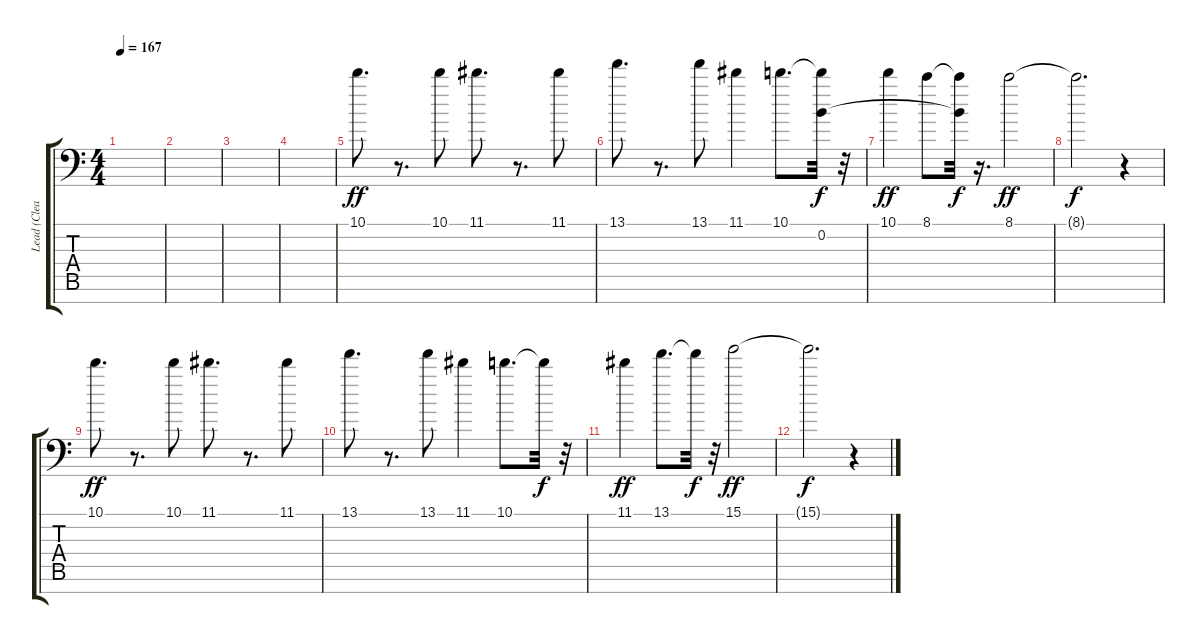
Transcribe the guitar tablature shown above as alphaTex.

\track ("Lead (Clean)" "Lead (Clea") {instrument electricguitarjazz}
\staff {score tabs}
\tuning (E4 B3 G3 D3 A2 E2 A1) {hide}
\ts (4 4)
\tempo 167
\clef f4
\ks c
|
|
|
|
10.1.8{d dy ff balance 4} r.8{d} 10.1.8 11.1.8{d} r.8{d} 11.1.8 |
13.1.8{d} r.8{d} 13.1.8 11.1.4 10.1.8{d} (10.1{t} 0.2).32{dy f} r.32 |
10.1.4{dy ff} 8.1.8 (8.1{t} 0.2{t}).32{dy f} r.16{d} 8.1.2{dy ff} |
8.1{t}.2{d dy f} r.4 |
10.1.8{d dy ff} r.8{d} 10.1.8 11.1.8{d} r.8{d} 11.1.8 |
13.1.8{d} r.8{d} 13.1.8 11.1.4 10.1.8{d} 10.1{t}.32{dy f} r.32 |
11.1.4{dy ff} 13.1.8{d} 13.1{t}.32{dy f} r.32 15.1.2{dy ff} |
15.1{t}.2{d dy f} r.4
